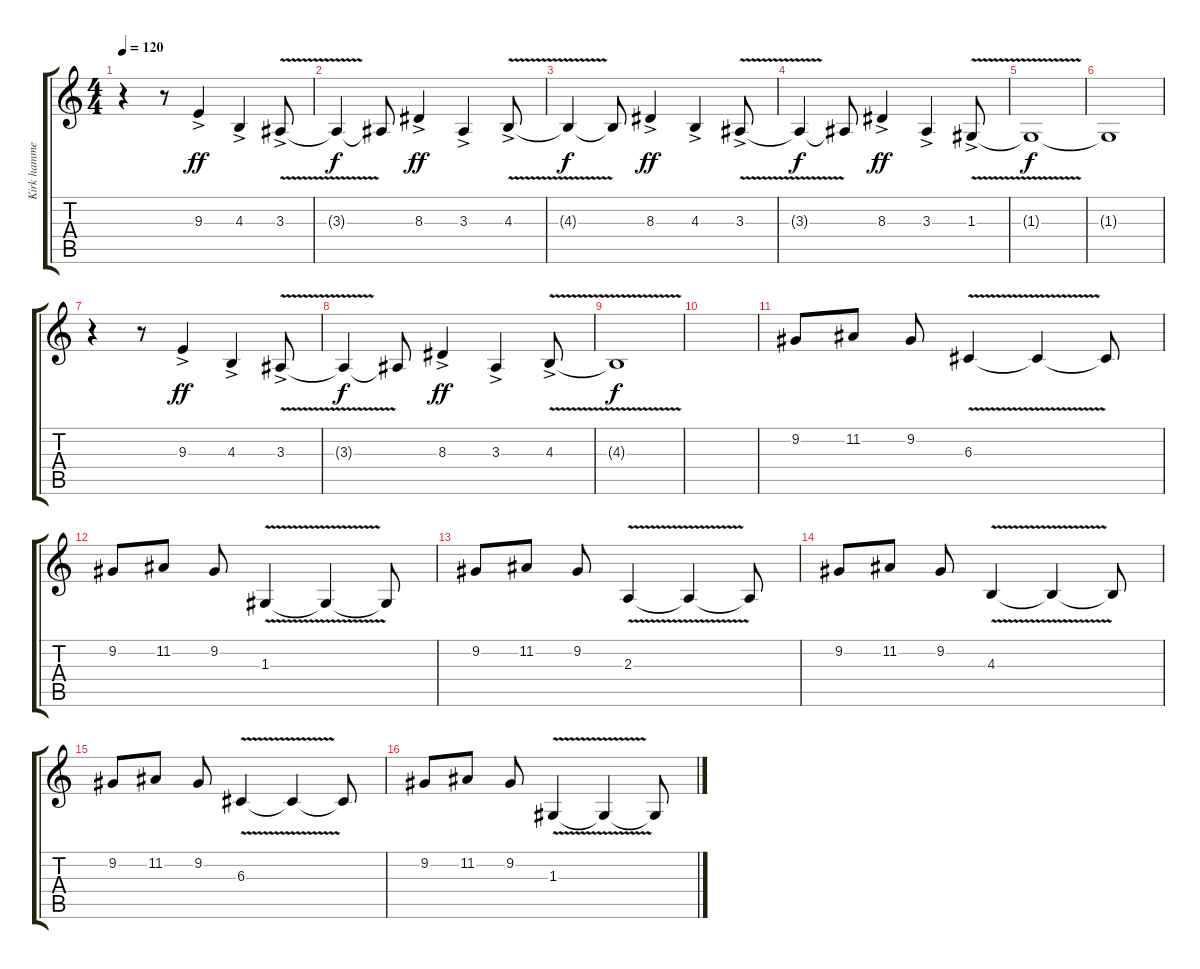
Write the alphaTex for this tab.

\track ("Kirk hammett" "Kirk hamme") {instrument violin}
\staff {score tabs}
\tuning (E4 B3 G3 D3 A2 E2) {hide}
\ts (4 4)
\tempo 120
\clef g2
\ks c
r.4{dy f} r.8 9.3{ac}.4{dy ff} 4.3{ac}.4 3.3{v ac}.8 |
3.3{t}.4{dy f} 3.3{t}.8 8.3{ac}.4{dy ff} 3.3{ac}.4 4.3{v ac}.8 |
4.3{t}.4{dy f} 4.3{t}.8 8.3{ac}.4{dy ff} 4.3{ac}.4 3.3{v ac}.8 |
3.3{t}.4{dy f} 3.3{t}.8 8.3{ac}.4{dy ff} 3.3{ac}.4 1.3{v ac}.8 |
1.3{t}.1{dy f} |
1.3{t}.1 |
r.4 r.8 9.3{ac}.4{dy ff} 4.3{ac}.4 3.3{v ac}.8 |
3.3{t}.4{dy f} 3.3{t}.8 8.3{ac}.4{dy ff} 3.3{ac}.4 4.3{v ac}.8 |
4.3{t}.1{dy f} |
|
9.2.8 11.2.8 9.2.8 6.3{v}.4 6.3{t}.4 6.3{t}.8 |
9.2.8 11.2.8 9.2.8 1.3{v}.4 1.3{t}.4 1.3{t}.8 |
9.2.8 11.2.8 9.2.8 2.3{v}.4 2.3{t}.4 2.3{t}.8 |
9.2.8 11.2.8 9.2.8 4.3{v}.4 4.3{t}.4 4.3{t}.8 |
9.2.8 11.2.8 9.2.8 6.3{v}.4 6.3{t}.4 6.3{t}.8 |
9.2.8 11.2.8 9.2.8 1.3{v}.4 1.3{t}.4 1.3{t}.8
